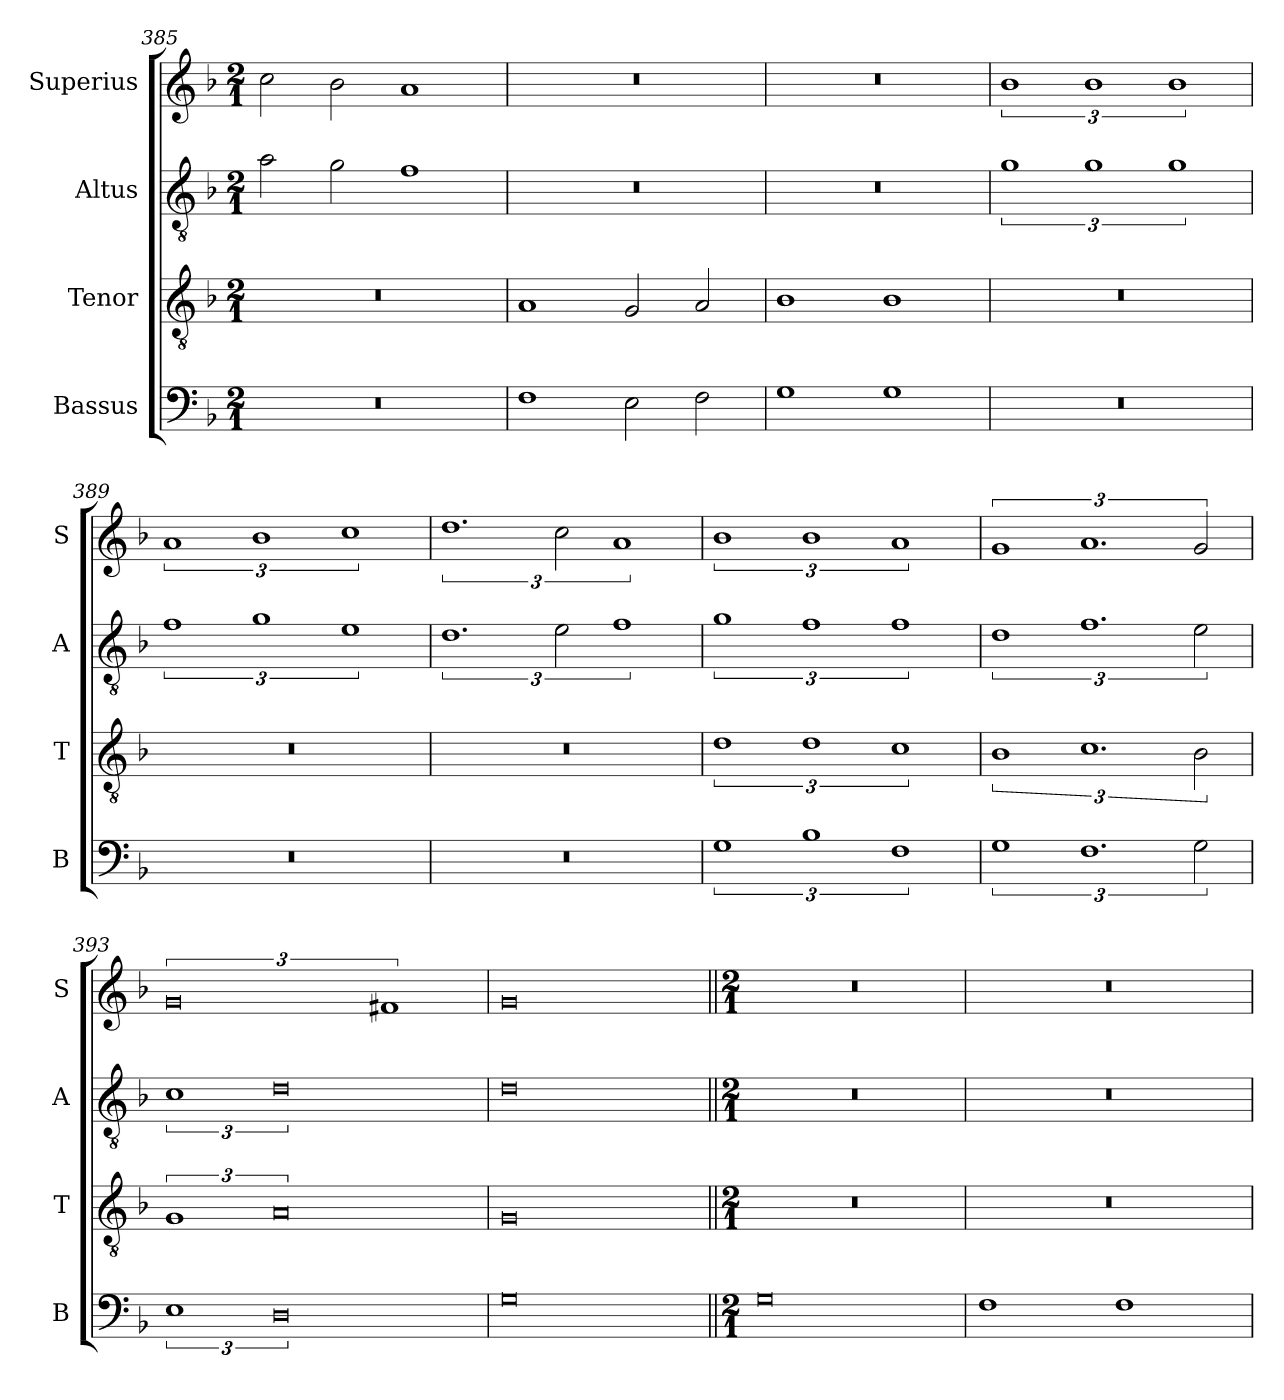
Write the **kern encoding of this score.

**kern	**kern	**kern	**kern
*part4	*part3	*part2	*part1
*staff4	*staff3	*staff2	*staff1
*I"Bassus	*I"Tenor	*I"Altus	*I"Superius
*I'B	*I'T	*I'A	*I'S
*clefF4	*clefGv2	*clefGv2	*clefG2
*k[b-]	*k[b-]	*k[b-]	*k[b-]
*M2/1	*M2/1	*M2/1	*M2/1
=385	=385	=385	=385
0r	0r	2a\	2cc\
.	.	2g\	2b-\
.	.	1f	1a
=386	=386	=386	=386
1F	1A	0r	0r
2E\	2G/	.	.
2F\	2A/	.	.
=387	=387	=387	=387
1G	1B-	0r	0r
1G	1B-	.	.
=388	=388	=388	=388
0r	0r	3%2g	3%2b-
.	.	3%2g	3%2b-
.	.	3%2g	3%2b-
=389	=389	=389	=389
0r	0r	3%2f	3%2a
.	.	3%2g	3%2b-
.	.	3%2e	3%2cc
=390	=390	=390	=390
0r	0r	3%2.d	3%2.dd
.	.	3e\	3cc\
.	.	3%2f	3%2a
=391	=391	=391	=391
3%2G	3%2d	3%2g	3%2b-
3%2B-	3%2d	3%2f	3%2b-
3%2F	3%2c	3%2f	3%2a
=392	=392	=392	=392
3%2G	3%2B-	3%2d	3%2g
3%2.F	3%2.c	3%2.f	3%2.a
3G\	3B-\	3e\	3g/
=393	=393	=393	=393
3%2E	3%2G	3%2c	3%4g
3%4D	3%4A	3%4d	.
.	.	.	3%2f#X
=394	=394	=394	=394
0G	0G	0d	0g
!!LO:LB:g=z
=395||	=395||	=395||	=395||
*M2/1	*M2/1	*M2/1	*M2/1
0G	0r	0r	0r
=396	=396	=396	=396
1F	0r	0r	0r
1F	.	.	.
=	=	=	=
*-	*-	*-	*-
